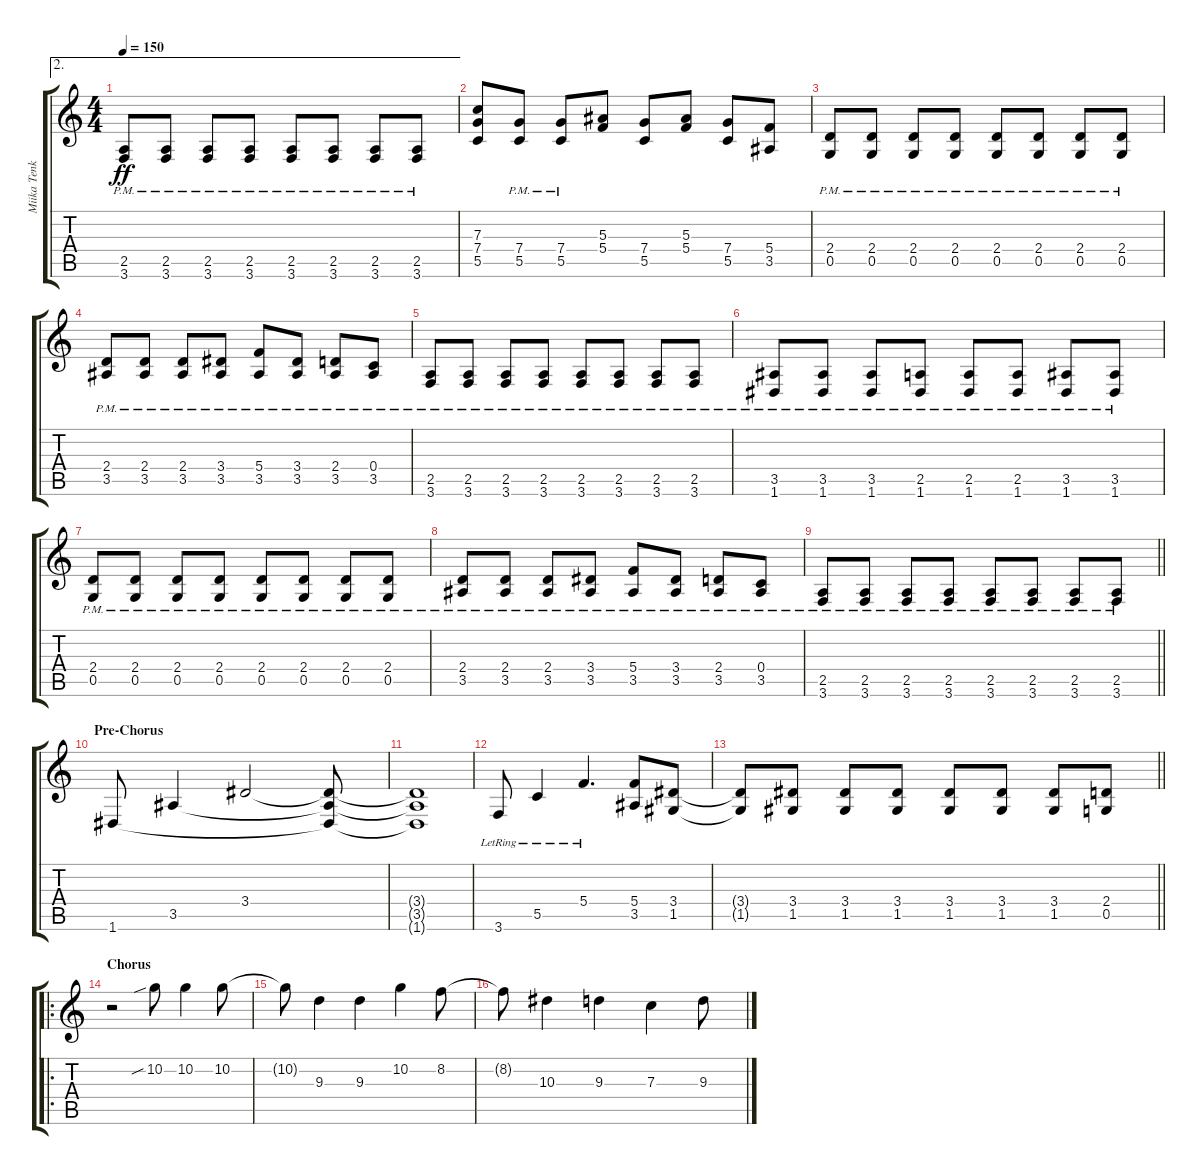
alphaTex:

\track ("Miika Tenkula" "Miika Tenk") {instrument distortionguitar}
\staff {score tabs}
\tuning (D4 A3 F3 C3 G2 D2) {hide}
\ae 2
\ts (4 4)
\tempo 150
\clef g2
\ks c
(2.5{pm} 3.6{pm}).8{dy ff} (2.5{pm} 3.6{pm}).8 (2.5{pm} 3.6{pm}).8 (2.5{pm} 3.6{pm}).8 (2.5{pm} 3.6{pm}).8 (2.5{pm} 3.6{pm}).8 (2.5{pm} 3.6{pm}).8 (2.5{pm} 3.6{pm}).8 |
(7.3 7.4 5.5).8 (7.4{pm} 5.5{pm}).8 (7.4{pm} 5.5{pm}).8 (5.3 5.4).8 (7.4 5.5).8 (5.3 5.4).8 (7.4 5.5).8 (5.4 3.5).8 |
(2.4{pm} 0.5{pm}).8 (2.4{pm} 0.5{pm}).8 (2.4{pm} 0.5{pm}).8 (2.4{pm} 0.5{pm}).8 (2.4{pm} 0.5{pm}).8 (2.4{pm} 0.5{pm}).8 (2.4{pm} 0.5{pm}).8 (2.4{pm} 0.5{pm}).8 |
(2.4{pm} 3.5{pm}).8 (2.4{pm} 3.5{pm}).8 (2.4{pm} 3.5{pm}).8 (3.4{pm} 3.5{pm}).8 (5.4{pm} 3.5{pm}).8 (3.4{pm} 3.5{pm}).8 (2.4{pm} 3.5{pm}).8 (0.4{pm} 3.5{pm}).8 |
(2.5{pm} 3.6{pm}).8 (2.5{pm} 3.6{pm}).8 (2.5{pm} 3.6{pm}).8 (2.5{pm} 3.6{pm}).8 (2.5{pm} 3.6{pm}).8 (2.5{pm} 3.6{pm}).8 (2.5{pm} 3.6{pm}).8 (2.5{pm} 3.6{pm}).8 |
(3.5{pm} 1.6{pm}).8 (3.5{pm} 1.6{pm}).8 (3.5{pm} 1.6{pm}).8 (2.5{pm} 1.6{pm}).8 (2.5{pm} 1.6{pm}).8 (2.5{pm} 1.6{pm}).8 (3.5{pm} 1.6{pm}).8 (3.5{pm} 1.6{pm}).8 |
(2.4{pm} 0.5{pm}).8 (2.4{pm} 0.5{pm}).8 (2.4{pm} 0.5{pm}).8 (2.4{pm} 0.5{pm}).8 (2.4{pm} 0.5{pm}).8 (2.4{pm} 0.5{pm}).8 (2.4{pm} 0.5{pm}).8 (2.4{pm} 0.5{pm}).8 |
(2.4{pm} 3.5{pm}).8 (2.4{pm} 3.5{pm}).8 (2.4{pm} 3.5{pm}).8 (3.4{pm} 3.5{pm}).8 (5.4{pm} 3.5{pm}).8 (3.4{pm} 3.5{pm}).8 (2.4{pm} 3.5{pm}).8 (0.4{pm} 3.5{pm}).8 |
\barLineRight lightlight
(2.5{pm} 3.6{pm}).8 (2.5{pm} 3.6{pm}).8 (2.5{pm} 3.6{pm}).8 (2.5{pm} 3.6{pm}).8 (2.5{pm} 3.6{pm}).8 (2.5{pm} 3.6{pm}).8 (2.5{pm} 3.6{pm}).8 (2.5{pm} 3.6{pm}).8 |
\section ("" "Pre-Chorus")
1.6.8 3.5.4 3.4.2 (3.4{t} 3.5{t} 1.6{t}).8 |
(3.4{t} 3.5{t} 1.6{t}).1 |
3.6{lr}.8 5.5{lr}.4 5.4{lr}.4{d} (5.4 3.5).8 (3.4 1.5).8 |
\barLineRight lightlight
(3.4{t} 1.5{t}).8 (3.4 1.5).8 (3.4 1.5).8 (3.4 1.5).8 (3.4 1.5).8 (3.4 1.5).8 (3.4 1.5).8 (2.4 0.5).8 |
\ro
\section ("" "Chorus")
r.2 10.2{sib}.8 10.2.4 10.2.8 |
10.2{t}.8 9.3.4 9.3.4 10.2.4 8.2.8 |
8.2{t}.8 10.3.4 9.3.4 7.3.4 9.3.8
